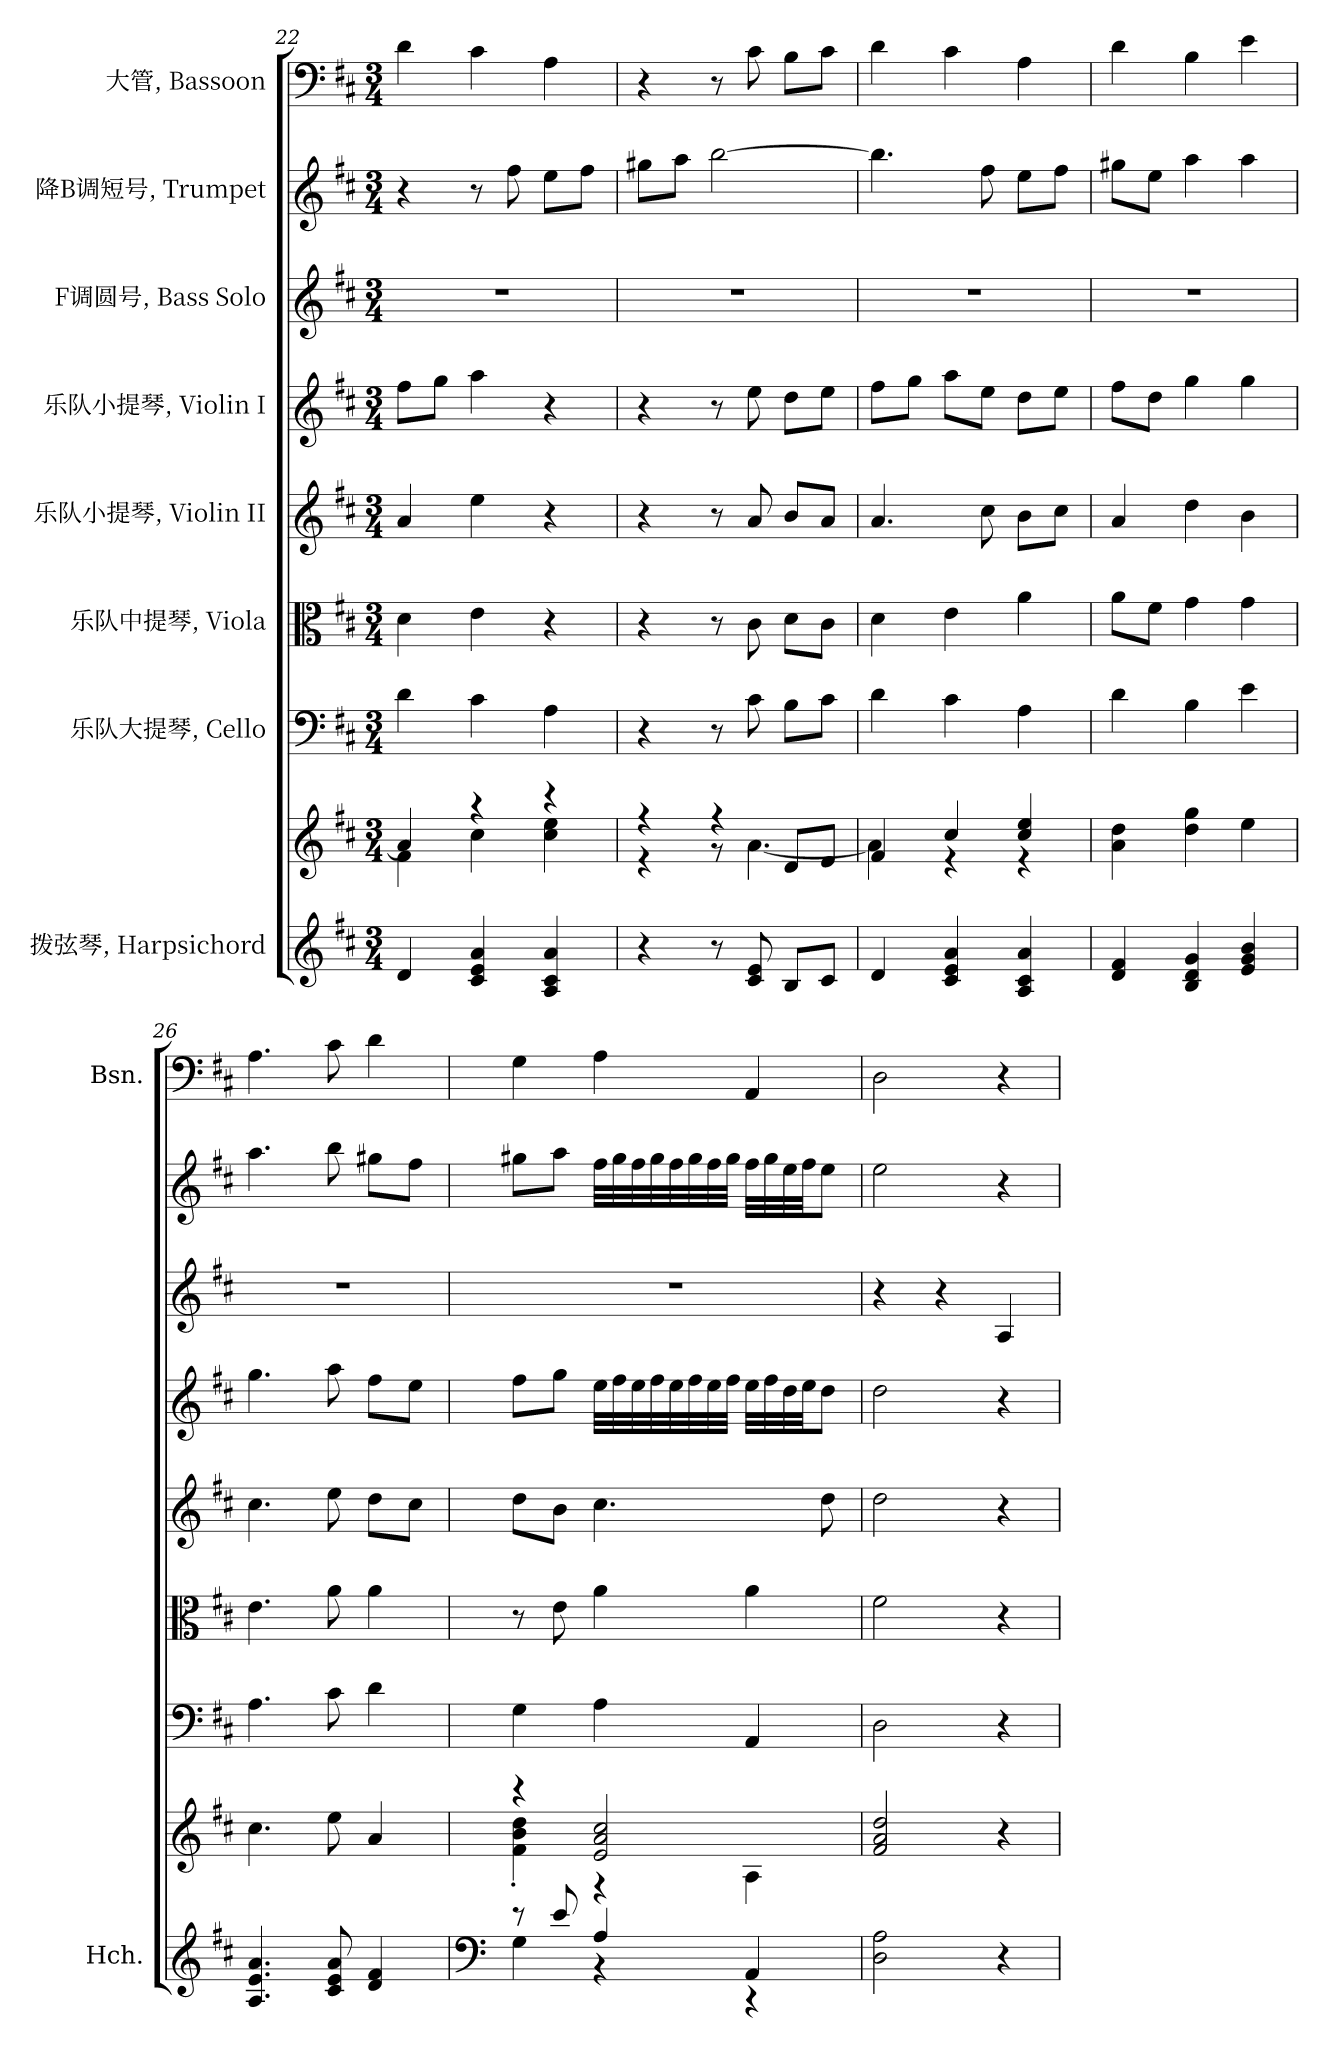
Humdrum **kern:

**kern	**kern	**kern	**kern	**kern	**kern	**kern	**kern	**kern
*part8	*part8	*part7	*part6	*part5	*part4	*part3	*part2	*part1
*staff9	*staff8	*staff7	*staff6	*staff5	*staff4	*staff3	*staff2	*staff1
*I"拨弦琴, Harpsichord	*	*I"乐队大提琴, Cello	*I"乐队中提琴, Viola	*I"乐队小提琴, Violin II	*I"乐队小提琴, Violin I	*I"F调圆号, Bass Solo	*I"降B调短号, Trumpet	*I"大管, Bassoon
*I'Hch.	*	*	*	*	*	*	*	*I'Bsn.
*clefG2	*clefG2	*clefF4	*clefC3	*clefG2	*clefG2	*clefG2	*clefG2	*clefF4
*	*	*	*	*	*	*ITrd4c7	*ITrd1c2	*
*k[f#c#]	*k[f#c#]	*k[f#c#]	*k[f#c#]	*k[f#c#]	*k[f#c#]	*k[f#]	*k[]	*k[f#c#]
*M3/4	*M3/4	*M3/4	*M3/4	*M3/4	*M3/4	*M3/4	*M3/4	*M3/4
=22	=22	=22	=22	=22	=22	=22	=22	=22
*	*^	*	*	*	*	*	*	*
4d/	4a/]	4f#\	4d\	4d\	4a/	8ff#\L	2.r	4r	4d\
.	.	.	.	.	.	8gg\J	.	.	.
4c#/ 4e/ 4a/	4r	4cc#\	4c#\	4e\	4ee\	4aa\	.	8r	4c#\
.	.	.	.	.	.	.	.	8ee\	.
4A/ 4c#/ 4a/	4r	4cc#\ 4ee\	4A\	4r	4r	4r	.	8dd\L	4A\
.	.	.	.	.	.	.	.	8ee\J	.
=23	=23	=23	=23	=23	=23	=23	=23	=23	=23
4r	4r	4r	4r	4r	4r	4r	2.r	8ff#X\L	4r
.	.	.	.	.	.	.	.	8gg\J	.
8r	4r	8r	8r	8r	8r	8r	.	[2aa\	8r
8c#/ 8e/	.	[4.a\	8c#\	8c#\	8a/	8ee\	.	.	8c#\
8B/L	8d/L	.	8B\L	8d\L	8b/L	8dd\L	.	.	8B\L
8c#/J	8e/J	.	8c#\J	8c#\J	8a/J	8ee\J	.	.	8c#\J
=24	=24	=24	=24	=24	=24	=24	=24	=24	=24
4d/	4f#/	4a\]	4d\	4d\	4.a/	8ff#\L	2.r	4.aa\]	4d\
.	.	.	.	.	.	8gg\J	.	.	.
4c#/ 4e/ 4a/	4cc#/	4r	4c#\	4e\	.	8aa\L	.	.	4c#\
.	.	.	.	.	8cc#\	8ee\J	.	8ee\	.
4A/ 4c#/ 4a/	4cc#/ 4ee/	4r	4A\	4a\	8b\L	8dd\L	.	8dd\L	4A\
.	.	.	.	.	8cc#\J	8ee\J	.	8ee\J	.
*	*v	*v	*	*	*	*	*	*	*
=25	=25	=25	=25	=25	=25	=25	=25	=25
4d/ 4f#/	4a\ 4dd\	4d\	8a\L	4a/	8ff#\L	2.r	8ff#X\L	4d\
.	.	.	8f#\J	.	8dd\J	.	8dd\J	.
4B/ 4d/ 4g/	4dd\ 4gg\	4B\	4g\	4dd\	4gg\	.	4gg\	4B\
4e/ 4g/ 4b/	4ee\	4e\	4g\	4b\	4gg\	.	4gg\	4e\
!!LO:PB:g=z
=26	=26	=26	=26	=26	=26	=26	=26	=26
4.A/ 4.e/ 4.a/	4.cc#\	4.A\	4.e\	4.cc#\	4.gg\	2.r	4.gg\	4.A\
8c#/ 8e/ 8a/	8ee\	8c#\	8a\	8ee\	8aa\	.	8aa\	8c#\
4d/ 4f#/	4a/	4d\	4a\	8dd\L	8ff#\L	.	8ff#X\L	4d\
.	.	.	.	8cc#\J	8ee\J	.	8ee\J	.
=27	=27	=27	=27	=27	=27	=27	=27	=27
*clefF4	*	*	*	*	*	*	*	*
*^	*^	*	*	*	*	*	*	*
8r	4G\	4r	4f#\' 4b\' 4dd\'	4G\	8r	8dd\L	8ff#\L	2.r	8ff#X\L	4G\
8e/	.	.	.	.	8e\	8b\J	8gg\J	.	8gg\J	.
4A/	4r	2e/ 2a/ 2cc#/	4r	4A\	4a\	4.cc#\	32ee\LLL	.	32ee\LLL	4A\
.	.	.	.	.	.	.	32ff#\	.	32ff#\	.
.	.	.	.	.	.	.	32ee\	.	32ee\	.
.	.	.	.	.	.	.	32ff#\	.	32ff#\	.
.	.	.	.	.	.	.	32ee\	.	32ee\	.
.	.	.	.	.	.	.	32ff#\	.	32ff#\	.
.	.	.	.	.	.	.	32ee\	.	32ee\	.
.	.	.	.	.	.	.	32ff#\JJJ	.	32ff#\JJJ	.
4AA/	4r	.	4A\	4AA/	4a\	.	32ee\LLL	.	32ee\LLL	4AA/
.	.	.	.	.	.	.	32ff#\	.	32ff#\	.
.	.	.	.	.	.	.	32dd\	.	32dd\	.
.	.	.	.	.	.	.	32ee\JJ	.	32ee\JJ	.
.	.	.	.	.	.	8dd\	8dd\J	.	8dd\J	.
*v	*v	*	*	*	*	*	*	*	*	*
*	*v	*v	*	*	*	*	*	*	*
=28	=28	=28	=28	=28	=28	=28	=28	=28
2D\ 2A\	2f#/ 2a/ 2dd/	2D\	2f#\	2dd\	2dd\	4r	2dd\	2D\
.	.	.	.	.	.	4r	.	.
4r	4r	4r	4r	4r	4r	4D/	4r	4r
=	=	=	=	=	=	=	=	=
*-	*-	*-	*-	*-	*-	*-	*-	*-
